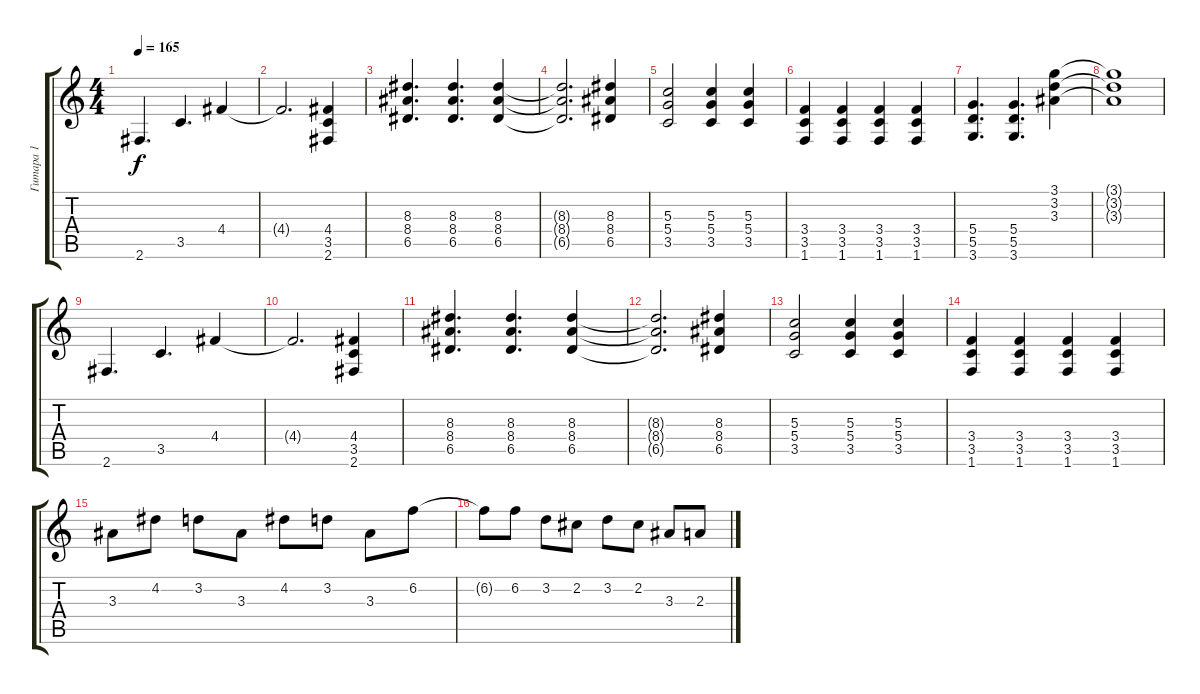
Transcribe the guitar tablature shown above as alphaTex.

\track ("Гитара 1" "Гитара 1") {instrument distortionguitar}
\staff {score tabs}
\tuning (E4 B3 G3 D3 A2 E2) {hide}
\ts (4 4)
\tempo 165
\clef g2
\ks c
2.6.4{d dy f} 3.5.4{d} 4.4.4 |
4.4{t}.2{d} (4.4 3.5 2.6).4 |
(8.3 8.4 6.5).4{d} (8.3 8.4 6.5).4{d} (8.3 8.4 6.5).4 |
(8.3{t} 8.4{t} 6.5{t}).2{d} (8.3 8.4 6.5).4 |
(5.3 5.4 3.5).2 (5.3 5.4 3.5).4 (5.3 5.4 3.5).4 |
(3.4 3.5 1.6).4 (3.4 3.5 1.6).4 (3.4 3.5 1.6).4 (3.4 3.5 1.6).4 |
(5.4 5.5 3.6).4{d} (5.4 5.5 3.6).4{d} (3.1 3.2 3.3).4 |
(3.1{t} 3.2{t} 3.3{t}).1 |
2.6.4{d} 3.5.4{d} 4.4.4 |
4.4{t}.2{d} (4.4 3.5 2.6).4 |
(8.3 8.4 6.5).4{d} (8.3 8.4 6.5).4{d} (8.3 8.4 6.5).4 |
(8.3{t} 8.4{t} 6.5{t}).2{d} (8.3 8.4 6.5).4 |
(5.3 5.4 3.5).2 (5.3 5.4 3.5).4 (5.3 5.4 3.5).4 |
(3.4 3.5 1.6).4 (3.4 3.5 1.6).4 (3.4 3.5 1.6).4 (3.4 3.5 1.6).4 |
3.3.8 4.2.8 3.2.8 3.3.8 4.2.8 3.2.8 3.3.8 6.2.8 |
6.2{t}.8 6.2.8 3.2.8 2.2.8 3.2.8 2.2.8 3.3.8 2.3.8
